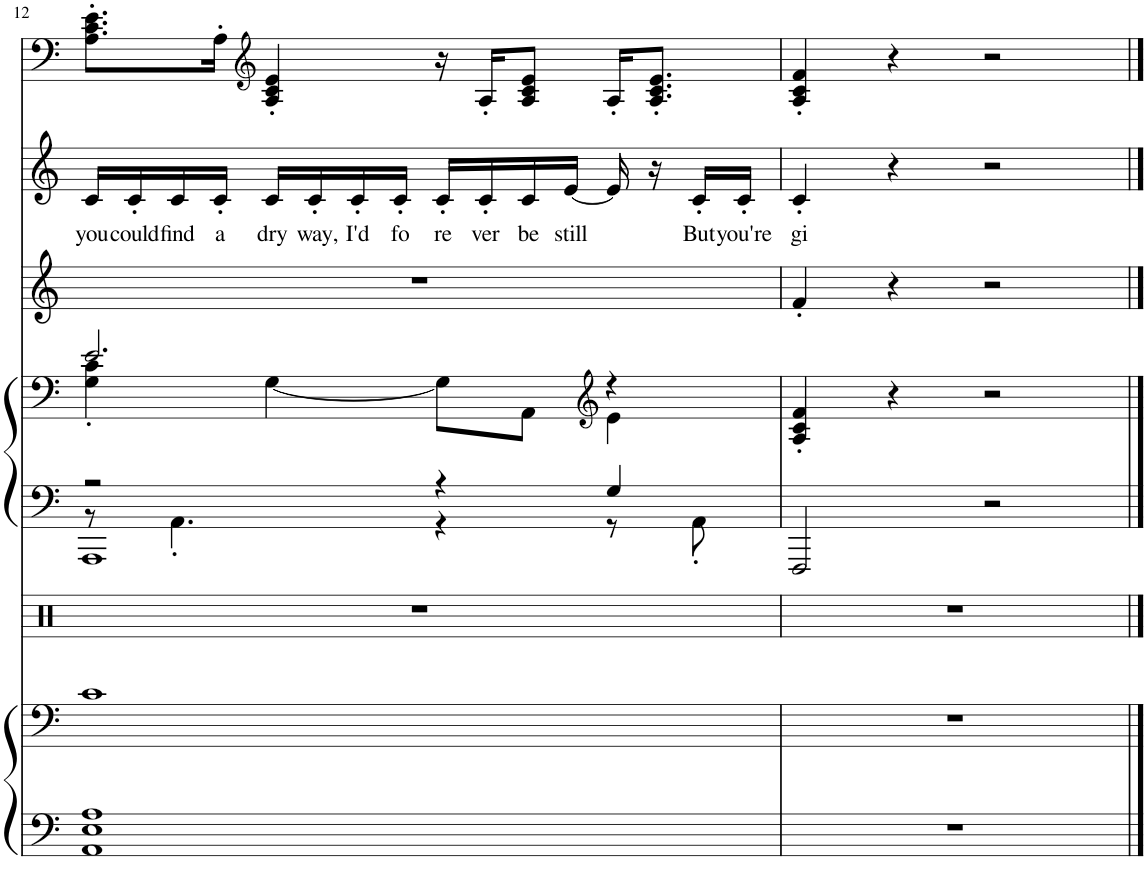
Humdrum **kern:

**kern	**kern	**kern	**kern	**kern	**kern	**kern	**text	**kern
*part6	*part6	*part5	*part4	*part4	*part3	*part2	*part2	*part1
*staff8	*staff7	*staff6	*staff5	*staff4	*staff3	*staff2	*staff2	*staff1
*I"E.Piano	*	*I"Percussion	*I"Grand Piano	*	*I"Polysynth Pad	*I"Alto Sax	*	*I"Nylon Gtr.
*I'E.Pno	*	*	*I'Pno	*	*	*I'A Sax	*	*
!!LO:PB:g=z
*clefF4	*clefF4	*clefX	*clefG2	*clefF4	*clefG2	*clefG2	*	*clefG2
*	*	*	*	*	*	*Trd5c9	*	*
*k[]	*k[]	*k[]	*k[]	*k[]	*k[]	*k[]	*	*k[]
*M4/4	*M4/4	*M4/4	*M4/4	*M4/4	*M4/4	*M4/4	*	*M4/4
=12	=12	=12	=12	=12	=12	=12	=12	=12
*	*	*	*^	*^	*	*	*	*
*	*	*	*	*^	*	*	*	*	*	*
!	!	!	!	!	!	!	!	!	!	!LO:LY:b	!
1AA 1E 1A	1c	1r	2r	8r	1AAA	2.e/	4G\' 4c\'	1r	16c/LL	you	8.A\' 8.c\' 8.e\'L
!	!	!	!	!	!	!	!	!	!	!LO:LY:b	!
.	.	.	.	.	.	.	.	.	16c'/	could	.
!	!	!	!	!	!	!	!	!	!	!LO:LY:b	!
.	.	.	.	4.AA'\	.	.	.	.	16c/	find	.
!	!	!	!	!	!	!	!	!	!	!LO:LY:b	!
.	.	.	.	.	.	.	.	.	16c'/JJ	a	16A'\Jk
*	*	*	*	*	*	*	*	*	*	*	*clefG2
!	!	!	!	!	!	!	!	!	!	!LO:LY:b	!
.	.	.	.	.	.	.	[4G\	.	16c/LL	dry	4A/' 4c/' 4e/'
!	!	!	!	!	!	!	!	!	!	!LO:LY:b	!
.	.	.	.	.	.	.	.	.	16c'/	way,	.
!	!	!	!	!	!	!	!	!	!	!LO:LY:b	!
.	.	.	.	.	.	.	.	.	16c'/	I'd	.
!	!	!	!	!	!	!	!	!	!	!LO:LY:b	!
.	.	.	.	.	.	.	.	.	16c'/JJ	fo	.
!	!	!	!	!	!	!	!	!	!	!LO:LY:b	!
.	.	.	4r	4r	.	.	8G\L]	.	16c'/LL	re	16r
!	!	!	!	!	!	!	!	!	!	!LO:LY:b	!
.	.	.	.	.	.	.	.	.	16c'/	ver	16A'/KL
!	!	!	!	!	!	!	!	!	!	!LO:LY:b	!
.	.	.	.	.	.	.	8AA\J	.	16c/	be	8A/ 8c/ 8e/J
!	!	!	!	!	!	!	!	!	!	!LO:LY:b	!
.	.	.	.	.	.	.	.	.	[16e/JJ	still	.
*	*	*	*	*	*	*clefG2	*	*	*	*	*
.	.	.	4G/	8r	.	4r	4e\	.	16e/]	.	16A'/KL
.	.	.	.	.	.	.	.	.	16r	.	8.A/' 8.c/' 8.e/'J
!	!	!	!	!	!	!	!	!	!	!LO:LY:b	!
.	.	.	.	8AA'\	.	.	.	.	16c'/LL	But	.
!	!	!	!	!	!	!	!	!	!	!LO:LY:b	!
.	.	.	.	.	.	.	.	.	16c'/JJ	you're	.
*	*	*	*v	*v	*v	*	*	*	*	*	*
*	*	*	*	*v	*v	*	*	*	*
=13	=13	=13	=13	=13	=13	=13	=13	=13
!	!	!	!	!	!	!	!LO:LY:b	!
1r	1r	1r	2FFF/	4A/' 4c/' 4f/'	4f'/	4c'/	gi	4A/' 4c/' 4f/'
.	.	.	.	4r	4r	4r	.	4r
.	.	.	2r	2r	2r	2r	.	2r
==	==	==	==	==	==	==	==	==
*-	*-	*-	*-	*-	*-	*-	*-	*-
